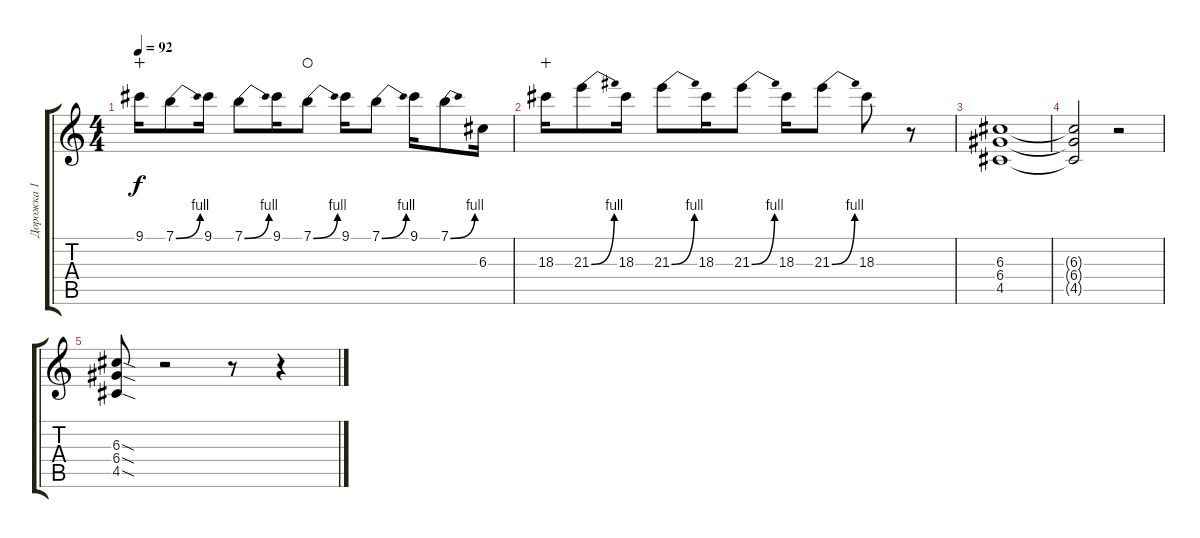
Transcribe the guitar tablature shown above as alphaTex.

\track ("Дорожка 1" "Дорожка 1") {instrument overdrivenguitar}
\staff {score tabs}
\tuning (E4 B3 G3 D3 A2 E2) {hide}
\ts (4 4)
\tempo 92
\clef g2
\ks c
9.1.16{dy f wahc} 7.1{be (bend 0 0 60 4)}.8 9.1.16 7.1{be (bend 0 0 60 4)}.8 9.1.16 7.1{be (bend 0 0 60 4)}.8{waho} 9.1.16 7.1{be (bend 0 0 60 4)}.8 9.1.16 7.1{be (bend 0 0 60 4)}.8 6.3.16 |
18.3.16{wahc} 21.3{be (bend 0 0 60 4)}.8 18.3.16 21.3{be (bend 0 0 60 4)}.8 18.3.16 21.3{be (bend 0 0 60 4)}.8 18.3.16 21.3{be (bend 0 0 60 4)}.8 18.3.8 r.8 |
(6.3 6.4 4.5).1 |
(6.3{t} 6.4{t} 4.5{t}).2 r.2 |
(6.3{sod} 6.4{sod} 4.5{sod}).8 r.2 r.8 r.4
